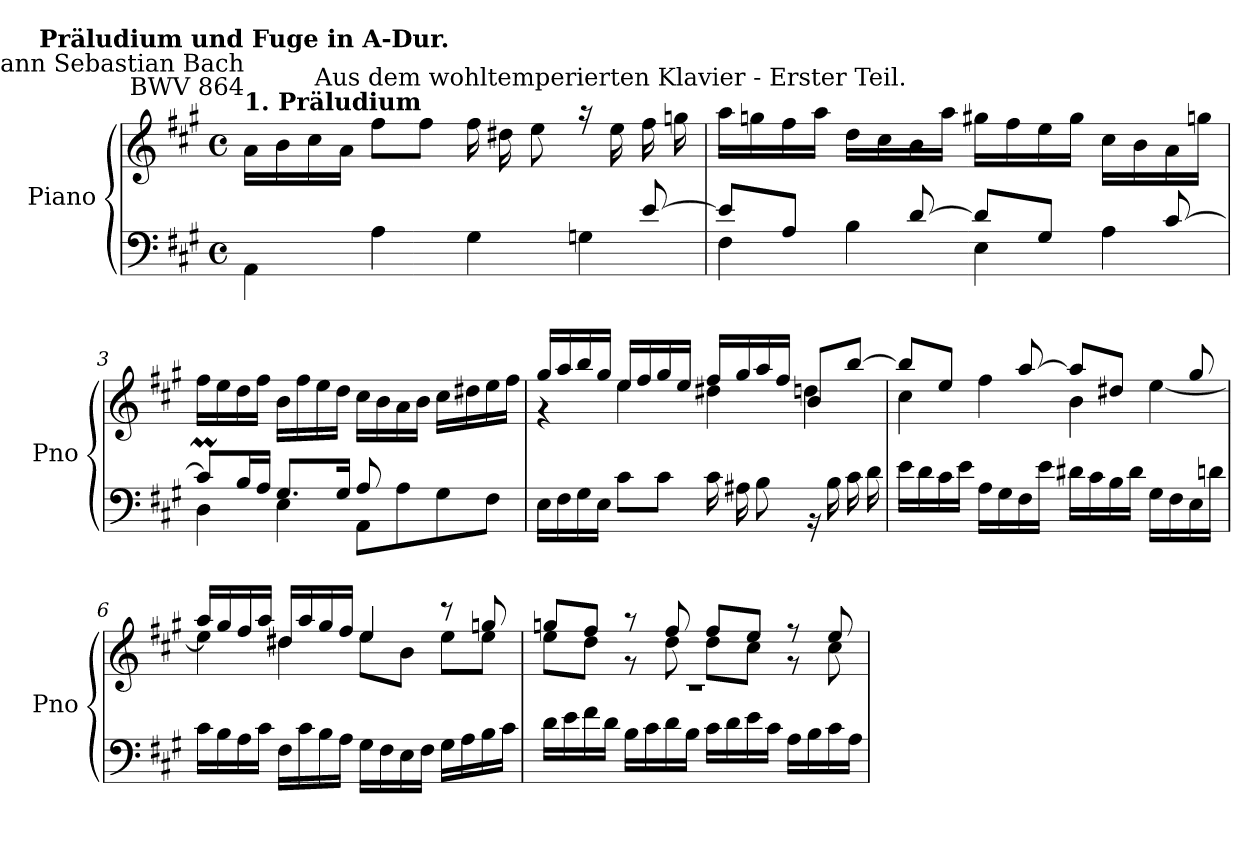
**kern	**kern
*part1	*part1
*staff2	*staff1
*I"Piano	*
*I'Pno	*
*clefF4	*clefG2
*k[f#c#g#]	*k[f#c#g#]
*A:	*A:
*M4/4	*M4/4
*met(c)	*met(c)
=1	=1
*^	*^
!	!	!LO:TX:a:B:t=1. Präludium	!
!	!	!LO:TX:a:rj:t=Johann Sebastian Bach\nBWV 864	!
!	!	!LO:TX:a:B:cj:t=Präludium und Fuge in A-Dur.	!
2ryy	4AA\	16a\LL	1ryy
.	.	16b\	.
.	.	16cc#\	.
.	.	16a\JJ	.
.	4A\	8ff#\L	.
.	.	8ff#\J	.
4ryy	4G#\	16ff#\LL	.
.	.	16dd#X\	.
.	.	8ee\J	.
8ryy	4Gn\	16r	.
!	!	!LO:TX:a:cj:t=Aus dem wohltemperierten Klavier - Erster Teil.	!
.	.	16ee\LL	.
[8e/	.	16ff#\	.
.	.	16ggn\JJ	.
=2	=2	=2	=2
8e/L]	4F#\	16aa\LL	1ryy
.	.	16ggn\	.
8A/J	.	16ff#\	.
.	.	16aa\JJ	.
8ryy	4B\	16dd\LL	.
.	.	16cc#\	.
[8d/	.	16b\	.
.	.	16aa\JJ	.
8dL]	4E\	16gg#X\LL	.
.	.	16ff#\	.
8G#/J	.	16ee\	.
.	.	16gg#\JJ	.
8ryy	4A\	16cc#\LL	.
.	.	16b\	.
[8c#/	.	16a\	.
.	.	16ggn\JJ	.
!!LO:LB:g=z	!!
=3	=3	=3	=3
8c#m/L]	4D\	16ff#\LL	1ryy
.	.	16ee\	.
16B/L	.	16dd\	.
16A/JJ	.	16ff#\JJ	.
8.G#/L	4E\	16b\LL	.
.	.	16ff#\	.
.	.	16ee\	.
16G#/J	.	16dd\JJ	.
8A/	8AAL	16cc#\LL	.
.	.	16b\	.
8ryy	8A\	16a\	.
.	.	16b\JJ	.
4ryy	8G#\	16cc#\LL	.
.	.	16dd#X\	.
.	8F#\J	16ee\	.
.	.	16ff#\JJ	.
=4	=4	=4	=4
1ryy	16E\LL	16gg#/LL	4r
.	16F#\	16aa/	.
.	16G#\	16bb/	.
.	16E\JJ	16gg#/JJ	.
.	8c#L	16ee/LL	4ee\
.	.	16ff#/	.
.	8c#\J	16gg#/	.
.	.	16ee/JJ	.
.	16c#LL	16ff#/LL	4dd#X\
.	16A#X\	16gg#/	.
.	8B\J	16aa/	.
.	.	16ff#/JJ	.
.	16r	8b/L	4ddn\
.	16B\LL	.	.
.	16c#\	[8bb/J	.
.	16d\JJ	.	.
!!LO:LB:g=z	!!
=5	=5	=5	=5
1ryy	16eLL	8bbL]	4cc#\
.	16d\	.	.
.	16c#\	8ee/J	.
.	16e\JJ	.	.
.	16A\LL	8ryy	4ff#\
.	16G#\	.	.
.	16F#\	[8aa/	.
.	16e\JJ	.	.
.	16d#X\LL	8aa/L]	4b\
.	16c#\	.	.
.	16B\	8dd#X/J	.
.	16d#\JJ	.	.
.	16G#\LL	8ryy	[4ee\
.	16F#\	.	.
.	16E\	8gg#/	.
.	16dn\JJ	.	.
=6	=6	=6	=6
1ryy	16c#LL	16aaLL	4ee\]
.	16B\	16gg#/	.
.	16A\	16ff#/	.
.	16c#\JJ	16aa/JJ	.
.	16F#\LL	16dd#XLL	4dd#X\
.	16c#\	16aa/	.
.	16B\	16gg#/	.
.	16A\JJ	16ff#/JJ	.
.	16G#\LL	4ee/	8eeL
.	16F#\	.	.
.	16E\	.	8bJ
.	16F#\JJ	.	.
.	16G#\LL	8r	8ee\L
.	16A\	.	.
.	16B\	8ggn/	8ee\J
.	16c#\JJ	.	.
!!LO:LB:g=z	!!
=7	=7	=7	=7
1r	16d\LL	8ggnL	8eeL
.	16e\	.	.
.	16f#\	8ff#/J	8dd\J
.	16d\JJ	.	.
.	16B\LL	8r	8r
.	16c#\	.	.
.	16d\	8ff#/	8dd\
.	16B\JJ	.	.
.	16c#LL	8ff#L	8dd\L
.	16d\	.	.
.	16e\	8ee/J	8cc#\J
.	16c#\JJ	.	.
.	16A\LL	8r	8r
.	16B\	.	.
.	16c#\	8ee/	8cc#\
.	16A\JJ	.	.
*v	*v	*	*
*	*v	*v
=	=
*-	*-
